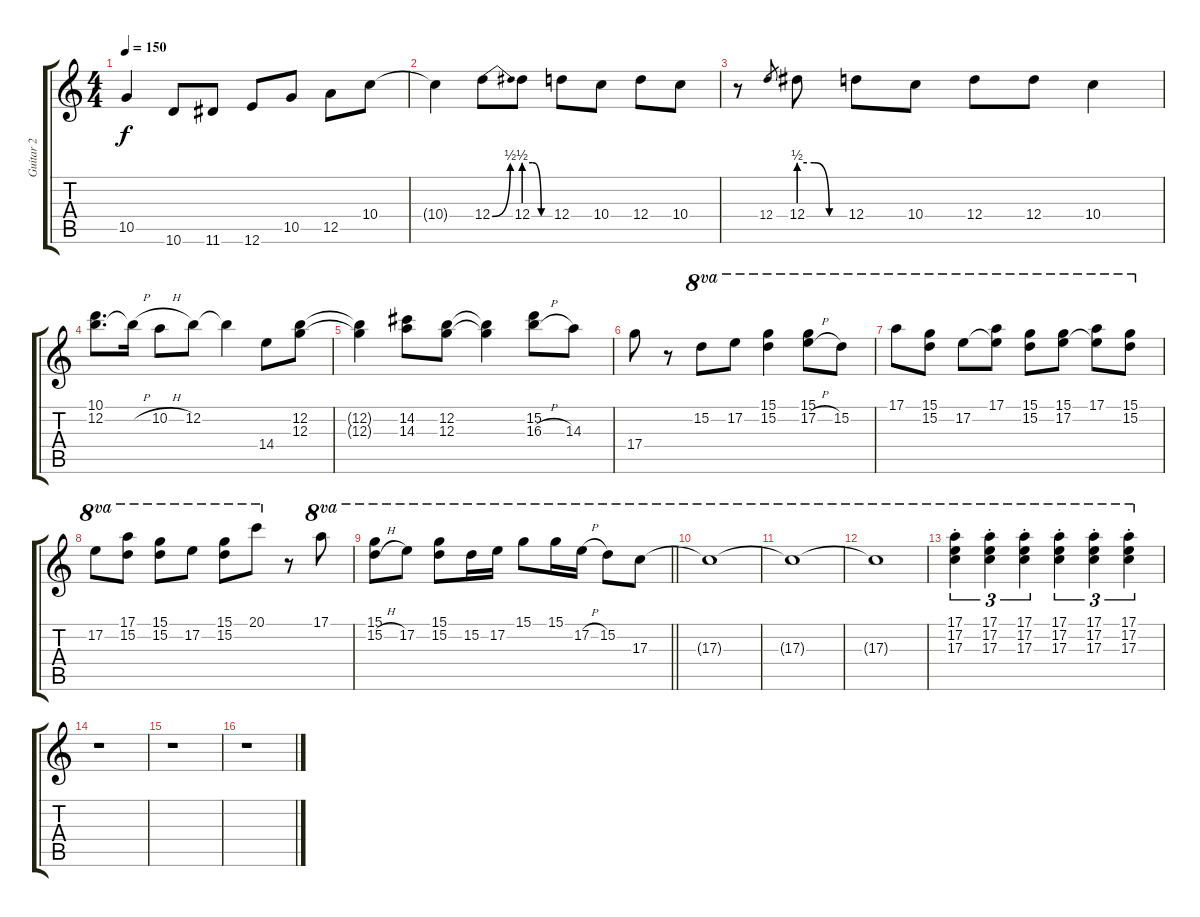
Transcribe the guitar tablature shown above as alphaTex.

\track ("Guitar 2" "Guitar 2") {instrument distortionguitar}
\staff {score tabs}
\tuning (E4 B3 G3 D3 A2 E2) {hide}
\ts (4 4)
\tempo 150
\clef g2
\ks c
10.5{t}.4{dy f} 10.6.8 11.6.8 12.6.8 10.5.8 12.5.8 10.4.8 |
10.4{t}.4 12.4{be (bend 0 0 60 2)}.8 12.4{be (custom 0 2 20 2 40 0 60 0)}.8 12.4.8 10.4.8 12.4.8 10.4.8 |
r.8 12.4.8{gr} 12.4{be (custom 0 2 20 2 40 0 60 0)}.8 12.4.8 10.4.8 12.4.8 12.4.8 10.4.4 |
(10.1 12.2).8{d} 12.2{h t}.16 10.2{h}.8 12.2.8 12.2{t}.4 14.4.8 (12.2 12.3).8 |
(12.2{t} 12.3{t}).4 (14.2 14.3).8 (12.2 12.3).8 (12.2{t} 12.3{t}).4 (15.2 16.3{h}).8 14.3.8 |
17.4.8 r.8 15.2.8{ot 8va} 17.2.8{ot 8va} (15.1 15.2).4{ot 8va} (15.1 17.2{h}).8{ot 8va} 15.2.8{ot 8va} |
17.1.8{ot 8va} (15.1 15.2).8{ot 8va} 17.2.8{ot 8va} (17.1 17.2{t}).8{ot 8va} (15.1 15.2).8{ot 8va} (15.1 17.2).8{ot 8va} (17.1 17.2{t}).8{ot 8va} (15.1 15.2).8{ot 8va} |
17.2.8{ot 8va} (17.1 15.2).8{ot 8va} (15.1 15.2).8{ot 8va} 17.2.8{ot 8va} (15.1 15.2).8{ot 8va} 20.1.8{ot 8va} r.8 17.1.8{ot 8va} |
\barLineRight lightlight
(15.1 15.2{h}).8{ot 8va} 17.2.8{ot 8va} (15.1 15.2).8{ot 8va} 15.2.16{ot 8va} 17.2.16{ot 8va} 15.1.8{ot 8va} 15.1.16{ot 8va} 17.2{h}.16{ot 8va} 15.2.8{ot 8va} 17.3.8{ot 8va} |
17.3{t}.1{ot 8va} |
17.3{t}.1{ot 8va} |
17.3{t}.1{ot 8va} |
(17.1{st} 17.2{st} 17.3{st}).4{tu (3 2) ot 8va} (17.1{st} 17.2{st} 17.3{st}).4{tu (3 2) ot 8va} (17.1{st} 17.2{st} 17.3{st}).4{tu (3 2) ot 8va} (17.1{st} 17.2{st} 17.3{st}).4{tu (3 2) ot 8va} (17.1{st} 17.2{st} 17.3{st}).4{tu (3 2) ot 8va} (17.1{st} 17.2{st} 17.3{st}).4{tu (3 2) ot 8va} |
r.1 |
r.1 |
r.1
